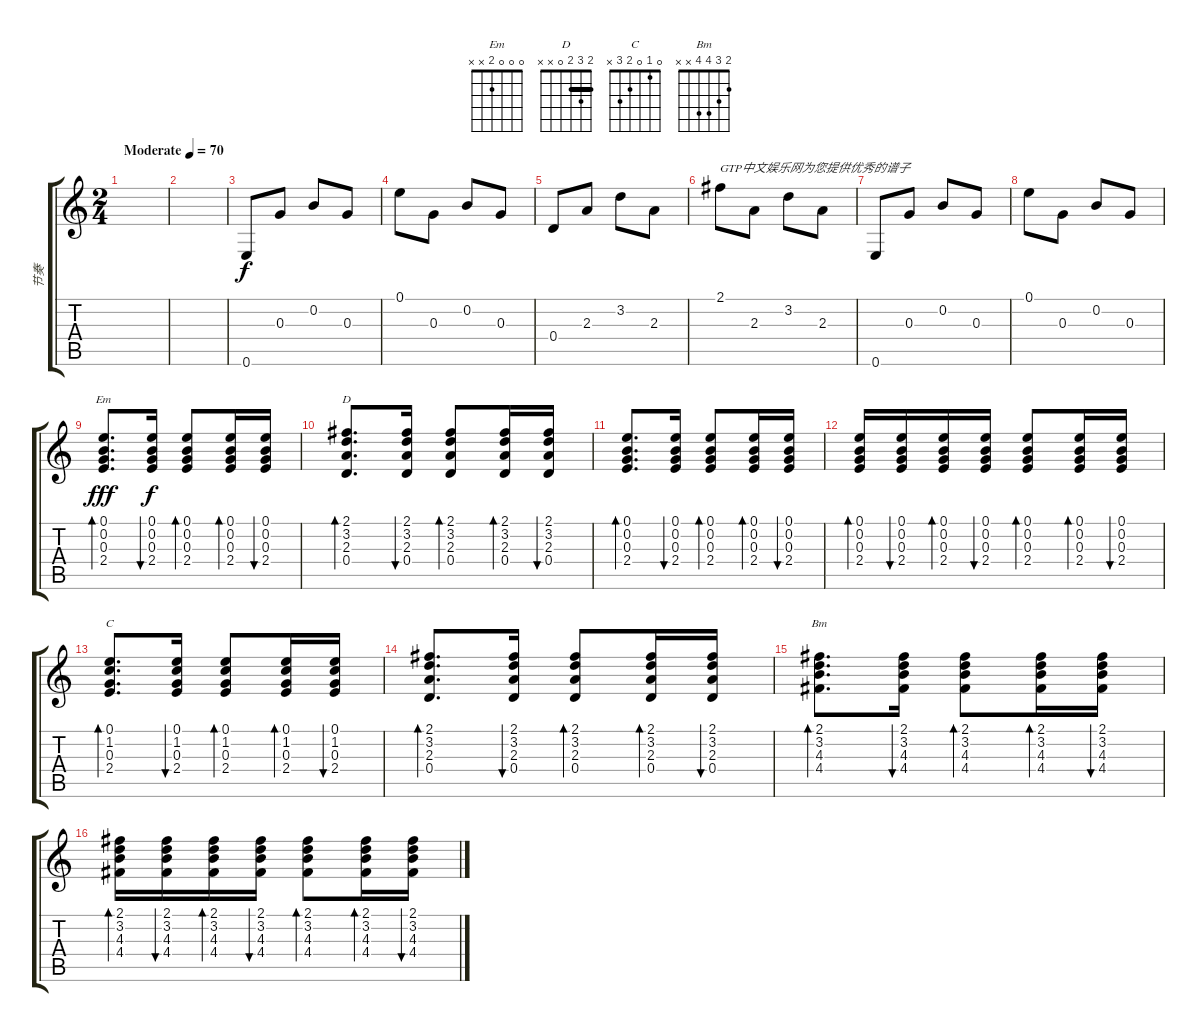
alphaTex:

\track ("节奏" "节奏") {instrument acousticguitarnylon}
\staff {score tabs}
\tuning (E4 B3 G3 D3 A2 E2) {hide}
\chord ("Em" 0 0 0 2 x x)
\chord ("D" 2 3 2 0 x x) {barre 2}
\chord ("C" 0 1 0 2 3 x)
\chord ("Bm" 2 3 4 4 x x)
\ts (2 4)
\tempo (70 "Moderate")
\clef g2
\ks c
|
|
0.6.8 0.3.8{dy f} 0.2.8 0.3.8 |
0.1.8 0.3.8 0.2.8 0.3.8 |
0.4.8 2.3.8 3.2.8 2.3.8 |
2.1.8{txt "GTP中文娱乐网为您提供优秀的谱子"} 2.3.8 3.2.8 2.3.8 |
0.6.8 0.3.8 0.2.8 0.3.8 |
0.1.8 0.3.8 0.2.8 0.3.8 |
(0.1 0.2 0.3 2.4).8{d bd 60 ch "Em" dy fff} (0.1 0.2 0.3 2.4).16{bu 60 dy f} (0.1 0.2 0.3 2.4).8{bd 60} (0.1 0.2 0.3 2.4).16{bd 60} (0.1 0.2 0.3 2.4).16{bu 60} |
(2.1 3.2 2.3 0.4).8{d bd 60 ch "D"} (2.1 3.2 2.3 0.4).16{bu 60} (2.1 3.2 2.3 0.4).8{bd 60} (2.1 3.2 2.3 0.4).16{bd 60} (2.1 3.2 2.3 0.4).16{bu 60} |
(0.1 0.2 0.3 2.4).8{d bd 60} (0.1 0.2 0.3 2.4).16{bu 60} (0.1 0.2 0.3 2.4).8{bd 60} (0.1 0.2 0.3 2.4).16{bd 60} (0.1 0.2 0.3 2.4).16{bu 60} |
(0.1 0.2 0.3 2.4).16{bd 60} (0.1 0.2 0.3 2.4).16{bu 60} (0.1 0.2 0.3 2.4).16{bd 60} (0.1 0.2 0.3 2.4).16{bu 60} (0.1 0.2 0.3 2.4).8{bd 60} (0.1 0.2 0.3 2.4).16{bd 60} (0.1 0.2 0.3 2.4).16{bu 60} |
(0.1 1.2 0.3 2.4).8{d bd 60 ch "C"} (0.1 1.2 0.3 2.4).16{bu 60} (0.1 1.2 0.3 2.4).8{bd 60} (0.1 1.2 0.3 2.4).16{bd 60} (0.1 1.2 0.3 2.4).16{bu 60} |
(2.1 3.2 2.3 0.4).8{d bd 60} (2.1 3.2 2.3 0.4).16{bu 60} (2.1 3.2 2.3 0.4).8{bd 60} (2.1 3.2 2.3 0.4).16{bd 60} (2.1 3.2 2.3 0.4).16{bu 60} |
(2.1 3.2 4.3 4.4).8{d bd 60 ch "Bm"} (2.1 3.2 4.3 4.4).16{bu 60} (2.1 3.2 4.3 4.4).8{bd 60} (2.1 3.2 4.3 4.4).16{bd 60} (2.1 3.2 4.3 4.4).16{bu 60} |
(2.1 3.2 4.3 4.4).16{bd 60} (2.1 3.2 4.3 4.4).16{bu 60} (2.1 3.2 4.3 4.4).16{bd 60} (2.1 3.2 4.3 4.4).16{bu 60} (2.1 3.2 4.3 4.4).8{bd 60} (2.1 3.2 4.3 4.4).16{bd 60} (2.1 3.2 4.3 4.4).16{bu 60}
